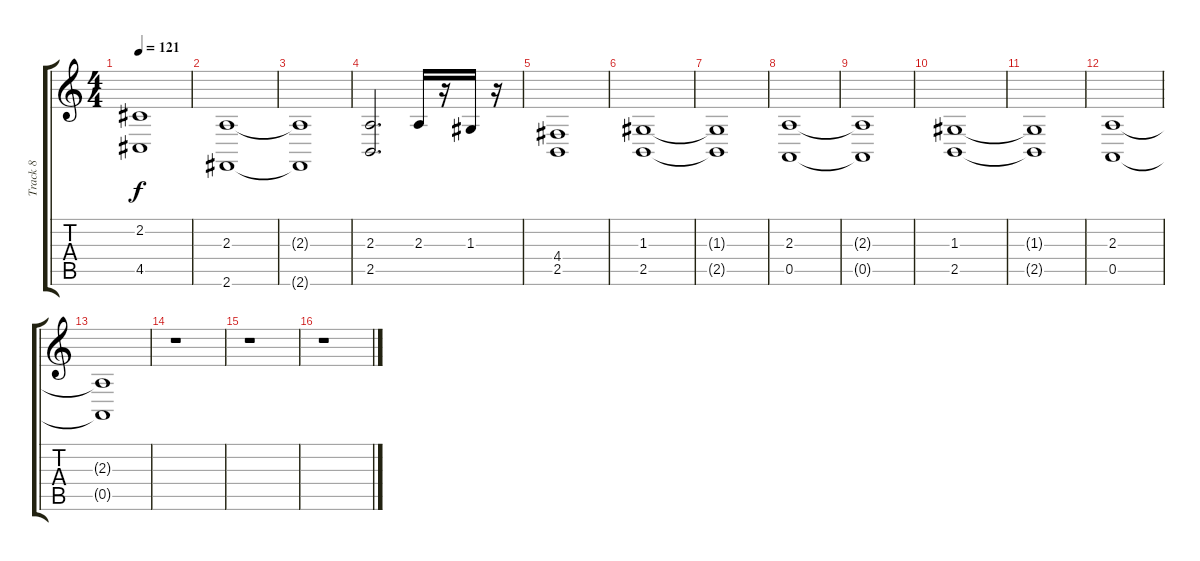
\track ("Track 8" "Track 8") {instrument stringensemble1}
\staff {score tabs}
\tuning (E4 B3 G3 D3 A2 E2) {hide}
\ts (4 4)
\tempo 121
\clef g2
\ks c
(2.2{t} 4.5{t}).1{dy f} |
(2.3 2.6).1 |
(2.3{t} 2.6{t}).1 |
(2.3 2.5).2{d} 2.3.16 r.16 1.3.16 r.16 |
(4.4 2.5).1 |
(1.3 2.5).1 |
(1.3{t} 2.5{t}).1 |
(2.3 0.5).1 |
(2.3{t} 0.5{t}).1 |
(1.3 2.5).1 |
(1.3{t} 2.5{t}).1 |
(2.3 0.5).1 |
(2.3{t} 0.5{t}).1 |
r.1 |
r.1 |
r.1
